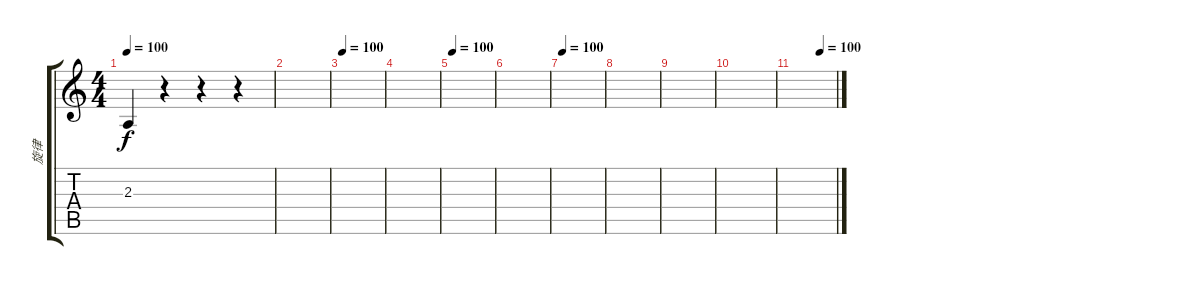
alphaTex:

\track ("旋律" "旋律") {instrument musicbox}
\staff {score tabs}
\tuning (E4 B3 G3 D3 A2 E2) {hide}
\ts (4 4)
\tempo 100
\clef g2
\ks c
2.3{t}.4{dy f} r.4 r.4 r.4 |
|
\tempo 100
|
|
\tempo 100
|
|
\tempo 100
|
|
|
|
\tempo (100 0.625)
